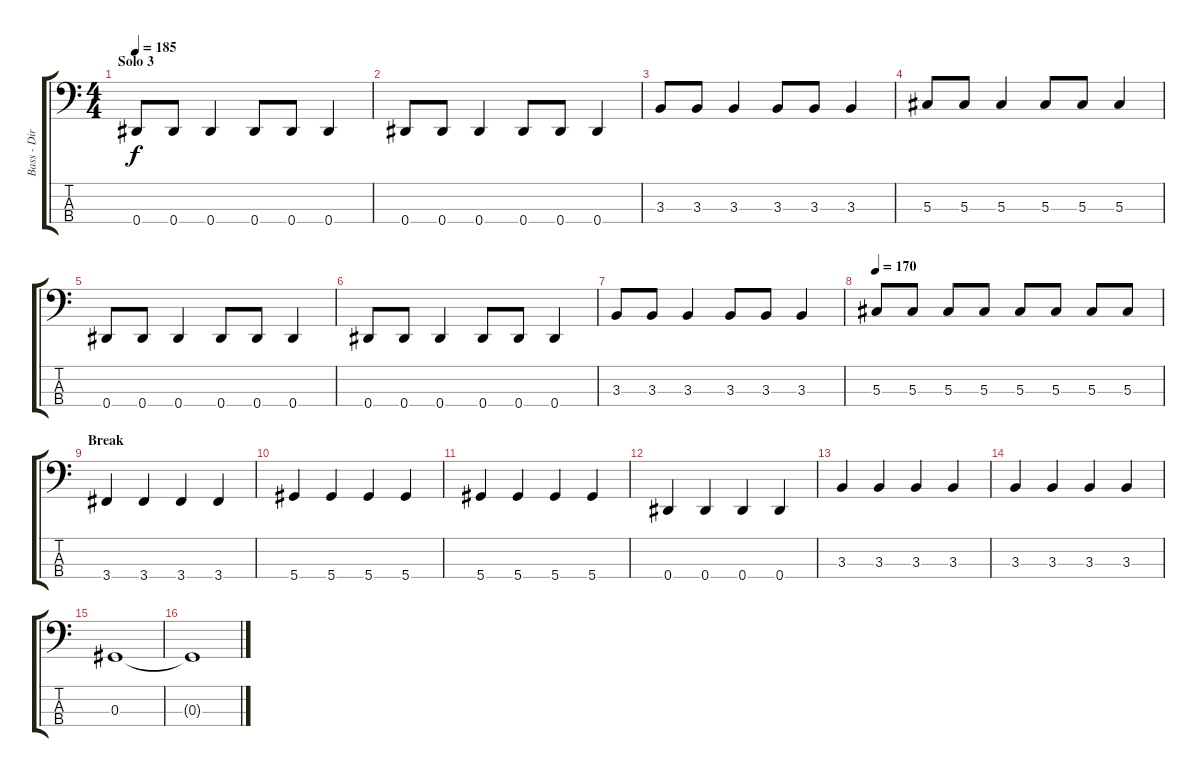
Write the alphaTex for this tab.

\track ("Bass - Dirk Schlächter" "Bass - Dir") {instrument electricbassfinger}
\staff {score tabs}
\tuning (Gb2 Db2 Ab1 Eb1) {hide}
\ts (4 4)
\section ("" "Solo 3")
\tempo 185
\clef f4
\ks c
0.4.8{dy f} 0.4.8 0.4.4 0.4.8 0.4.8 0.4.4 |
0.4.8 0.4.8 0.4.4 0.4.8 0.4.8 0.4.4 |
3.3.8 3.3.8 3.3.4 3.3.8 3.3.8 3.3.4 |
5.3.8 5.3.8 5.3.4 5.3.8 5.3.8 5.3.4 |
0.4.8 0.4.8 0.4.4 0.4.8 0.4.8 0.4.4 |
0.4.8 0.4.8 0.4.4 0.4.8 0.4.8 0.4.4 |
3.3.8 3.3.8 3.3.4 3.3.8 3.3.8 3.3.4 |
\tempo 170
5.3.8 5.3.8 5.3.8 5.3.8 5.3.8 5.3.8 5.3.8 5.3.8 |
\section ("" "Break")
3.4.4 3.4.4 3.4.4 3.4.4 |
5.4.4 5.4.4 5.4.4 5.4.4 |
5.4.4 5.4.4 5.4.4 5.4.4 |
0.4.4 0.4.4 0.4.4 0.4.4 |
3.3.4 3.3.4 3.3.4 3.3.4 |
3.3.4 3.3.4 3.3.4 3.3.4 |
0.3.1 |
0.3{t}.1
